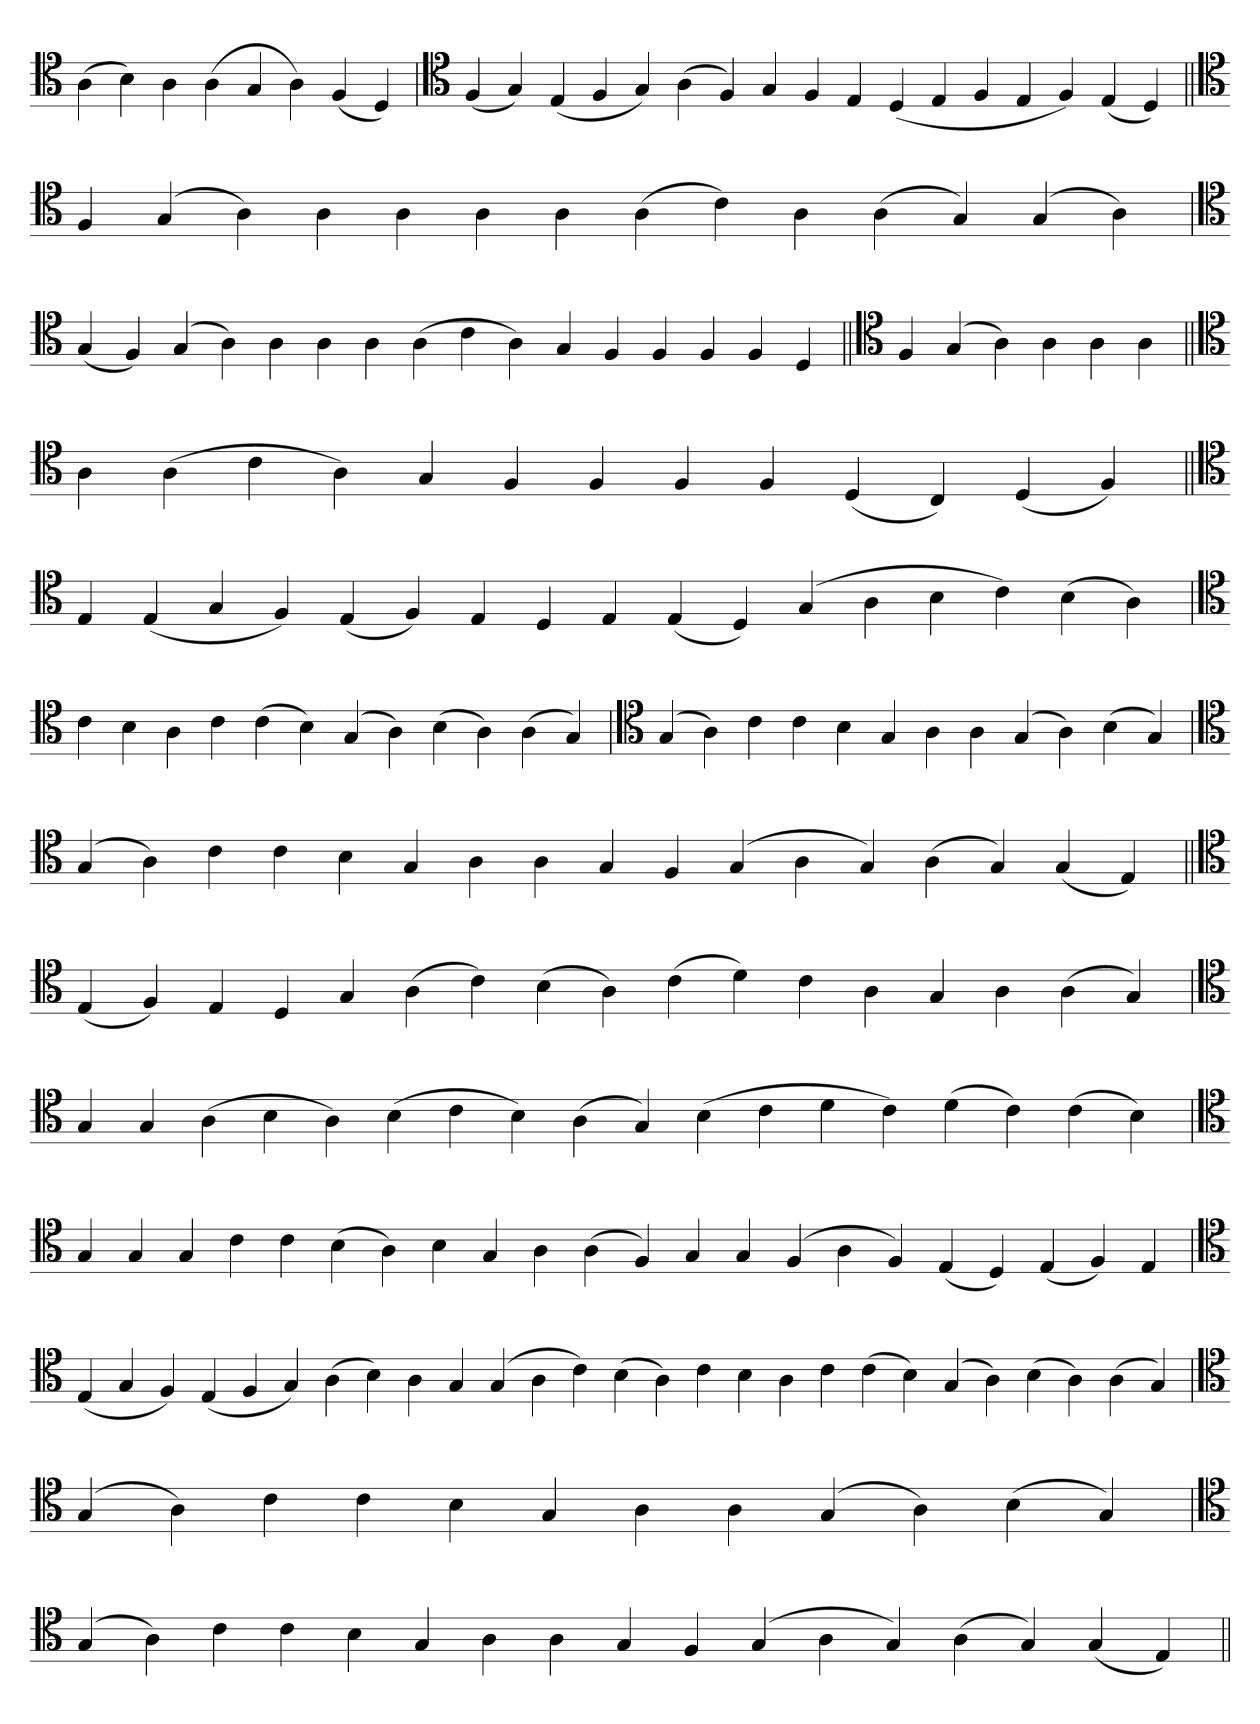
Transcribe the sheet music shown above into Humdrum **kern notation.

**kern
*part1
*staff1
*clefC4
=
(4A
4B)
4A
(4A
4G
4A)
(4F
4D)
=`
*clefC4
(4F
4G)
(4E
4F
4G)
(4A
4F)
4G
4F
4E
(4D
4E
4F
4E
4F)
(4E
4D)
=||
*clefC4
4F
(4G
4A)
4A
4A
4A
4A
(4A
4c)
4A
(4A
4G)
(4G
4A)
=
*clefC4
(4G
4F)
(4G
4A)
4A
4A
4A
(4A
4c
4A)
4G
4F
4F
4F
4F
4D
=||
*clefC4
4F
(4G
4A)
4A
4A
4A
=||
*clefC4
4A
(4A
4c
4A)
4G
4F
4F
4F
4F
(4D
4C)
(4D
4F)
=||
*clefC4
4E
(4E
4G
4F)
(4E
4F)
4E
4D
4E
(4E
4D)
(4G
4A
4B
4c)
(4B
4A)
=`
*clefC4
4c
4B
4A
4c
(4c
4B)
(4G
4A)
(4B
4A)
(4A
4G)
='
*clefC4
(4G
4A)
4c
4c
4B
4G
4A
4A
(4G
4A)
(4B
4G)
=`
*clefC4
(4G
4A)
4c
4c
4B
4G
4A
4A
4G
4F
(4G
4A
4G)
(4A
4G)
(4G
4E)
=||
*clefC4
(4E
4F)
4E
4D
4G
(4A
4c)
(4B
4A)
(4c
4d)
4c
4A
4G
4A
(4A
4G)
=`
*clefC4
4G
4G
(4A
4B
4A)
(4B
4c
4B)
(4A
4G)
(4B
4c
4d
4c)
(4d
4c)
(4c
4B)
='
*clefC4
4G
4G
4G
4c
4c
(4B
4A)
4B
4G
4A
(4A
4F)
4G
4G
(4F
4A
4F)
(4E
4D)
(4E
4F)
4E
='
*clefC4
(4E
4G
4F)
(4E
4F
4G)
(4A
4B)
4A
4G
(4G
4A
4c)
(4B
4A)
4c
4B
4A
4c
(4c
4B)
(4G
4A)
(4B
4A)
(4A
4G)
='
*clefC4
(4G
4A)
4c
4c
4B
4G
4A
4A
(4G
4A)
(4B
4G)
=`
*clefC4
(4G
4A)
4c
4c
4B
4G
4A
4A
4G
4F
(4G
4A
4G)
(4A
4G)
(4G
4E)
=||
*-
